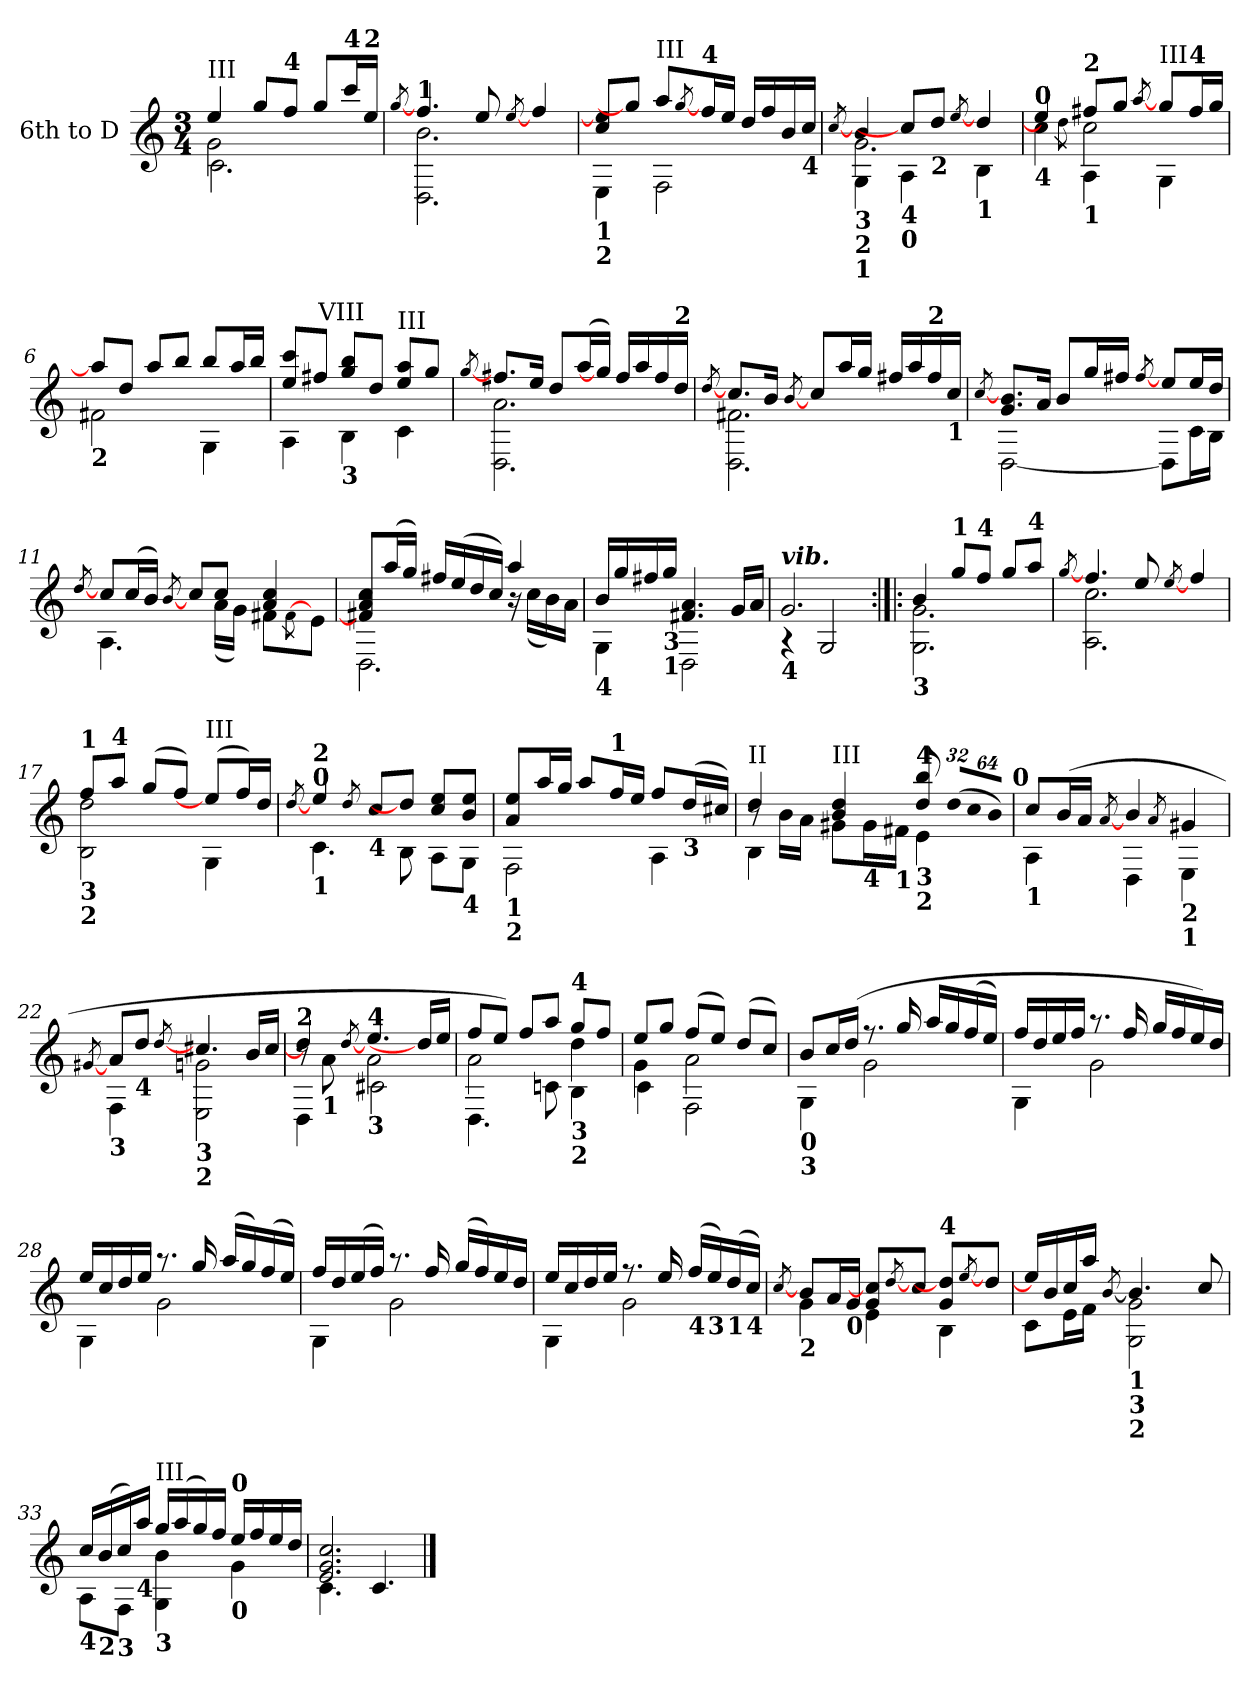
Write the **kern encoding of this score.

**kern
*part1
*staff1
*I"6th to D
!!LO:PB:g=z
*clefG2
*ITrd7c12
*k[]
*C:
*M3/4
*MM48
=1
*^
*	*^
!LO:TX:a:t=III	!	!
4ei/	2Gi\	2.Ci\
8gi/L	.	.
!LO:TX:a:B:t=4	!	!
8fi/J	.	.
8gi/L	4ryy	.
!LO:TX:a:B:t=4	!	!
16cci/L	.	.
!LO:TX:a:B:t=2	!	!
16ei/JJ	.	.
*v	*v	*v
=2
[8qgi/
*^
!LO:TX:a:B:t=1	!
4.fi/	2.DDi\ 2.Bi
8ei/	.
[8qei/	.
4fi/	.
=3	=3
!LO:TX:b:B:t=1	!
!LO:TX:b:B:t=2	!
8ci/ 8ei]L	4EEi\
8gi/J]	.
!LO:TX:a:t=III	!
8ai/L	2FFi\
[8qgi/	.
!LO:TX:a:B:t=4	!
16fi/L	.
16ei/JJ	.
16di/LL	.
16fi/	.
16Bi/	.
!LO:TX:b:B:t=4	!
16ci/JJ	.
*v	*v
=4
[8qci/
*^
*	*^
!LO:TX:b:B:t=3	!	!
!LO:TX:b:B:t=2	!	!
!LO:TX:b:B:t=1	!	!
4Bi/	2.Gi\	4GGi\
!LO:TX:b:B:t=4	!	!
!LO:TX:b:B:t=0	!	!
8ci/L]	.	4AAi\
!LO:TX:b:B:t=2	!	!
8di/J	.	.
[8qei/	.	.
!LO:TX:b:B:t=1	!	!
4di/	.	4BBi\
=5	=5	=5
!LO:TX:b:B:t=4	!	!
!LO:TX:a:B:t=0	!	!
4ei/]	4ci\	4ryy
8qdi\	.	.
!LO:TX:a:B:t=2	!	!
!LO:TX:b:B:t=1	!	!
8f#Xi/L	2ci\	4AAi\
8gi/J	.	.
[8qai/	.	.
!LO:TX:a:t=III	!	!
8gi/L	.	4GGi\
!LO:TX:a:B:t=4	!	!
16f#i/L	.	.
16gi/JJ	.	.
*	*v	*v
!!LO:LB:g=z
=6	=6
!LO:TX:b:B:t=2	!
8ai/L]	2F#Xi\
8di/J	.
8ai/L	.
8bi/J	.
8bi/L	4GGi\
16ai/L	.
16bi/JJ	.
=7	=7
8ei/ 8cciL	4AAi\
8f#Xi/J	.
!LO:TX:b:B:t=3	!
!LO:TX:a:cj:t=VIII	!
8gi/ 8biL	4BBi\
8di/J	.
!LO:TX:a:t=III	!
8ei/ 8aiL	4Ci\
8gi/J	.
=8	=8
[8qgi/	.
8.f#Xi/L	2.DDi\ 2.Ai
16ei/Jk	.
8di/L	.
(16ai/L	.
16gi/JJ])	.
16f#i/LL	.
16ai/	.
16f#i/	.
!LO:TX:a:B:t=2	!
16di/JJ	.
=9	=9
[8qdi/	.
8.ci/L	2.DDi\ 2.F#Xi
16Bi/Jk	.
[8qBi/	.
8ci/L	.
16ai/L	.
16gi/JJ	.
16f#Xi/LL	.
16ai/	.
!LO:TX:a:B:t=2	!
16f#i/	.
!LO:TX:b:B:t=1	!
16ci/JJ	.
!!LO:LB:g=z	!!
=10	=10
[8qci/	.
8.Gi/ 8.Bi]L	[2DDi\
16Ai/Jk	.
8Bi/L	.
16gi/L	.
16f#Xi/JJ	.
[8qf#i/	.
8ei/L	8DDi\L]
16ei/L	16Ci\L
16di/JJ	16BBi\JJ
=11	=11
[8qdi/	.
8ci/L]	4.AAi\
(16ci/L	.
16Bi/JJ)	.
[8qBi/	.
8ci/L	.
8ci/J	(16Ai\LL
.	16Gi\JJ)
4Ai/ 4ci	8F#Xi\L
.	[8qF#i\
.	8Ei\J
=12	=12
*	*^
8F#Xi/] 8Ai 8ciL	2r	2.DDi\
(16ai/L	.	.
16gi/JJ)	.	.
16f#Xi/LL	.	.
(16ei/	.	.
16di/	.	.
16ci/JJ)	.	.
4ai/	16r	.
.	(16ci\LL	.
.	16Bi\)	.
.	16Ai\JJ	.
*	*v	*v
=13	=13
!LO:TX:b:B:t=4	!
16Bi/LL	4GGi\
16gi/	.
16f#Xi/	.
!LO:TX:b:B:t=3	!
!LO:TX:b:B:t=1	!
16gi/JJ	.
4.F#Xi/ 4.Ai	2DDi\
16Gi/LL	.
16Ai/JJ	.
=14	=14
!LO:TX:a:Bi:t=vib.	!
!LO:TX:b:B:t=4	!
2.Gi/	4r
.	2GGi/
!!LO:LB:g=z	!!
=15:|!|:	=15:|!|:
!LO:TX:b:B:t=3	!
4Bi/	2.GGi\ 2.Gi
!LO:TX:a:B:t=1	!
8gi/L	.
!LO:TX:a:B:t=4	!
8fi/J	.
8gi/L	.
!LO:TX:a:B:t=4	!
8ai/J	.
=16	=16
[8qgi/	.
4.fi/	2.AAi\ 2.ci
8ei/	.
[8qei/	.
4fi/	.
=17	=17
!LO:TX:a:B:t=1	!
!LO:TX:b:B:t=3	!
!LO:TX:b:B:t=2	!
8fi/L	2BBi\ 2di
!LO:TX:a:B:t=4	!
8ai/J	.
(8gi/L	.
8fi/J)	.
!LO:TX:a:t=III	!
(8ei/L]	4GGi\
16fi/L)	.
16di/JJ	.
=18	=18
[8qdi/	.
!LO:TX:a:B:t=0	!
!LO:TX:a:B:t=2	!
!LO:TX:b:B:t=1	!
4ei/	4.Ci\
8qdi/_	.
!LO:TX:b:B:t=4	!
8ci/L	.
8di/J]	8BBi\
8ci/ 8eiL	8AAi\L
!LO:TX:b:B:t=4	!
8Bi/ 8eiJ	8GGi\J
=19	=19
!LO:TX:b:B:t=1	!
!LO:TX:b:B:t=2	!
8Ai/ 8eiL	2FFi\
16ai/L	.
16gi/JJ	.
8ai/L	.
!LO:TX:a:B:t=1	!
16fi/L	.
16ei/JJ	.
8fi/L	4AAi\
!LO:TX:b:B:t=3	!
(16di/L	.
16c#Xi/JJ)	.
!!LO:LB:g=z	!!
=20	=20
*	*^
!LO:TX:a:t=II	!	!
*	*	*^
4di/	8r	4BBi\	2ryy
.	16Bi\LL	.	.
.	16Ai\JJ	.	.
!LO:TX:a:t=III	!	!	!
4Bi/ 4di	8G#Xi\L	2ryy	.
!	!LO:TX:b:B:t=4	!	!
.	16G#i\L	.	.
!	!LO:TX:b:B:t=1	!	!
.	16F#Xi\JJ	.	.
!LO:TX:a:B:t=4	!	!	!
!LO:TX:b:B:t=3	!	!	!
!LO:TX:b:B:t=2	!	!	!
8di/ 8bi	4Ei\	.	8ryy
*Xbrackettup	*	*	*
!LO:N:vis=16	!	!	!
(512%21di/LL	.	.	16ryy
!LO:N:vis=16	!	!	!
1024%43ci/	.	.	.
.	.	.	32ryy
!LO:N:vis=16	!	!	!
1024%43Bi/JJ)	.	.	.
.	.	.	64ryy
.	.	.	128...ryy
!	!	!	!LO:TX:a:B:t=0
.	.	.	1024ryy
=21	=21	=21	=21
!LO:TX:b:B:t=1	!	!	!
*	*v	*v	*v
8ci/L	4AAi\
(16Bi/L	.
16Ai/JJ	.
[8qAi/	.
4Bi/	4DDi\
8qAi/_	.
!LO:TX:b:B:t=2	!
!LO:TX:b:B:t=1	!
4G#Xi/	4EEi\
=22	=22
[8qG#Xi/	.
!LO:TX:b:B:t=3	!
8Ai/L]	4FFi\
!LO:TX:b:B:t=4	!
8di/J	.
[8qdi/	.
!LO:TX:b:B:t=3	!
!LO:TX:b:B:t=2	!
4.c#Xi/	2EEi\ 2Gni
16Bi/LL	.
16c#i/JJ	.
=23	=23
*	*^
!LO:TX:a:B:t=2	!	!
4di/]	8r	4DDi\
!	!LO:TX:b:B:t=1	!
.	8Ai\	.
[8qdi/	.	.
!LO:TX:a:B:t=4	!	!
!LO:TX:b:B:t=3	!	!
4.ei/	2Ai\	2C#Xi\
16di/LL]	.	.
16ei/JJ	.	.
=24	=24	=24
8fi/L	2Ai\	4.DDi\
8ei/J)	.	.
8fi/L	.	.
8ai/J	.	8Cni\
!LO:TX:a:B:t=4	!	!
!LO:TX:b:B:t=3	!	!
!LO:TX:b:B:t=2	!	!
8gi/L	4di\	4BBi\
8fi/J	.	.
!!LO:LB:g=z	!!	!!
=25	=25	=25
8ei/L	4Gi\	4Ci\
8gi/J	.	.
(8fi/L	2Ai\	2FFi\
8ei/J)	.	.
(8di/L	.	.
8ci/J)	.	.
*	*v	*v
=26	=26
!LO:TX:b:B:t=0	!
!LO:TX:b:B:t=3	!
8Bi/L	4GGi\
16ci/L	.
(16di/JJ	.
8.r	2Gi\
16gi/	.
16ai/LL	.
16gi/	.
(16fi/	.
16ei/JJ)	.
=27	=27
16fi/LL	4GGi\
16di/	.
16ei/	.
16fi/JJ	.
8.r	2Gi\
16fi/	.
16gi/LL	.
16fi/	.
16ei/)	.
16di/JJ	.
=28	=28
16ei/LL	4GGi\
16ci/	.
16di/	.
16ei/JJ	.
8.r	2Gi\
16gi/	.
(16ai/LL	.
16gi/)	.
(16fi/	.
16ei/JJ)	.
=29	=29
16fi/LL	4GGi\
16di/	.
(16ei/	.
16fi/JJ)	.
8.r	2Gi\
16fi/	.
(16gi/LL	.
16fi/)	.
16ei/	.
16di/JJ	.
!!LO:LB:g=z	!!
=30	=30
16ei/LL	4GGi\
16ci/	.
16di/	.
16ei/JJ	.
8.r	2Gi\
16ei/	.
!LO:TX:b:B:t=4	!
(16fi/LL	.
!LO:TX:b:B:t=3	!
16ei/)	.
!LO:TX:b:B:t=1	!
(16di/	.
!LO:TX:b:B:t=4	!
16ci/JJ)	.
=31	=31
[8qci/	.
!LO:TX:b:B:t=2	!
8Bi/L	4Gi\
16Ai/L	.
!LO:TX:b:B:t=0	!
16Gi/JJ	.
8Gi/ 8ci]L	4Ei\
[8qdi/	.
8ci/J	.
!LO:TX:B:t=4	!
8Gi/ 8di]L	4BBi\
[8qei/	.
8di/J	.
=32	=32
*	*^
16ei/LL]	8Ci\L	4ryy
16Bi/	.	.
16ci/	16Ei\L	.
16ai/JJ	16Fi\JJ	.
[8qBi/	.	.
!LO:TX:b:B:t=1	!	!
!LO:TX:b:B:t=3	!	!
!LO:TX:b:B:t=2	!	!
4.Bi/]	2GGi\ 2Gi	4ryy
.	.	8ryy
8ci/	.	8ryy
=33	=33	=33
!LO:TX:b:B:t=4	!	!
16ci/LL	8AAi\L	4ryy
!LO:TX:b:B:t=2	!	!
(16Bi/	.	.
!LO:TX:b:B:t=3	!	!
16ci/)	8FFi\J	.
!LO:TX:b:B:t=4	!	!
16ai/JJ	.	.
!LO:TX:b:B:t=3	!	!
!LO:TX:a:t=III	!	!
16gi/LL	4GGi\ 4Bi	4ryy
(16ai/	.	.
16gi/)	.	.
16fi/JJ	.	.
!LO:TX:a:B:t=0	!	!
!LO:TX:b:B:t=0	!	!
16ei/LL	4Gi\	4ryy
16fi/	.	.
16ei/	.	.
16di/JJ	.	.
*	*v	*v
=34	=34
2.Ei/ 2.Gi 2.ci	4.Ci\
.	4.Ci/
*v	*v
==
*-
